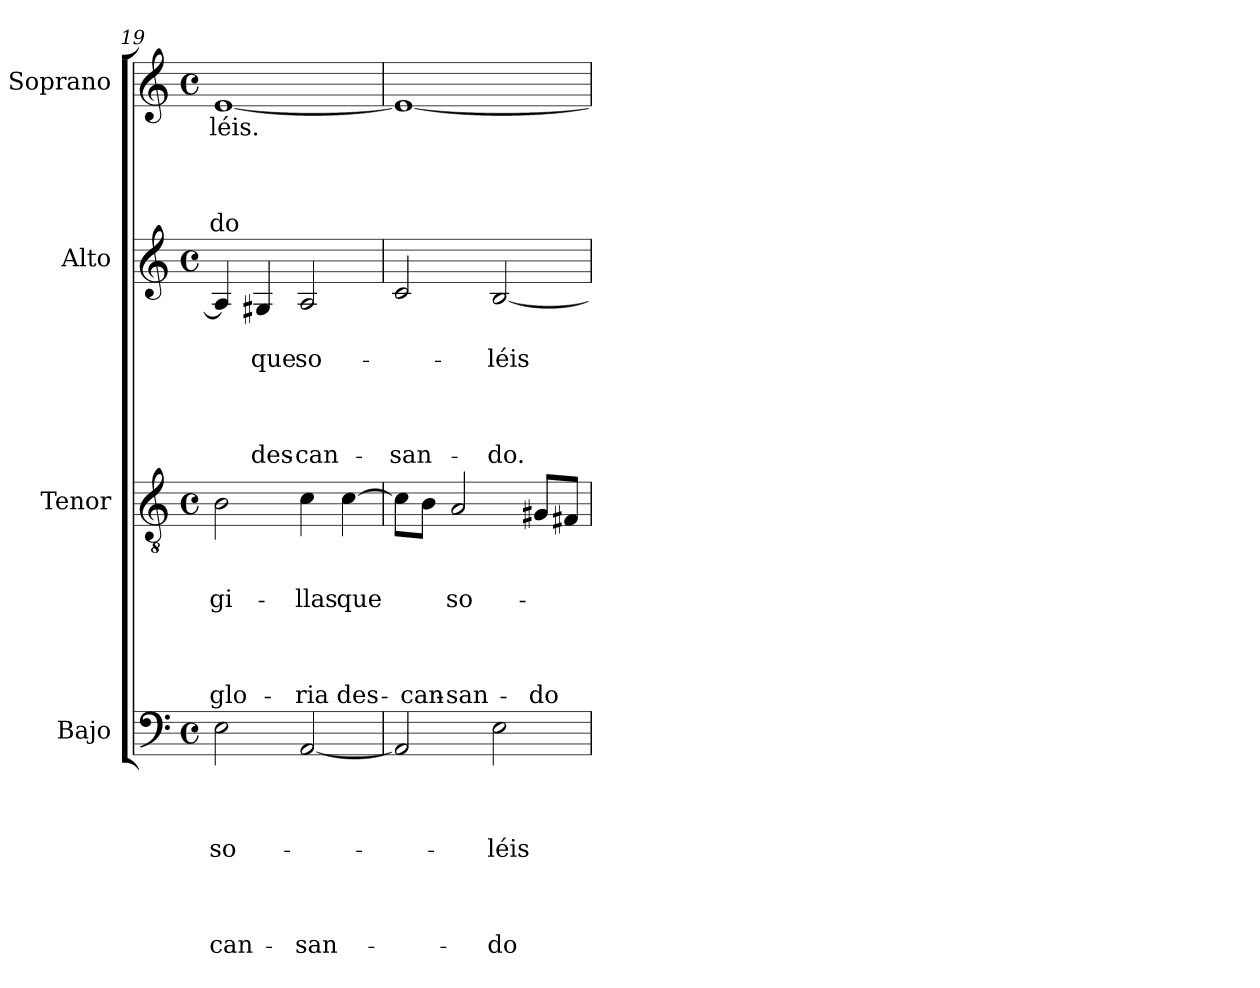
**kern	**text	**text	**text	**text	**text	**text	**text	**text	**kern	**text	**text	**text	**text	**text	**text	**text	**kern	**text	**text	**text	**text	**text	**text	**kern	**text	**text	**text	**text	**text
*part4	*part4	*part4	*part4	*part4	*part4	*part4	*part4	*part4	*part3	*part3	*part3	*part3	*part3	*part3	*part3	*part3	*part2	*part2	*part2	*part2	*part2	*part2	*part2	*part1	*part1	*part1	*part1	*part1	*part1
*staff4	*staff4	*staff4	*staff4	*staff4	*staff4	*staff4	*staff4	*staff4	*staff3	*staff3	*staff3	*staff3	*staff3	*staff3	*staff3	*staff3	*staff2	*staff2	*staff2	*staff2	*staff2	*staff2	*staff2	*staff1	*staff1	*staff1	*staff1	*staff1	*staff1
*I"Bajo	*	*	*	*	*	*	*	*	*I"Tenor	*	*	*	*	*	*	*	*I"Alto	*	*	*	*	*	*	*I"Soprano	*	*	*	*	*
*I'B	*	*	*	*	*	*	*	*	*I'T	*	*	*	*	*	*	*	*I'A	*	*	*	*	*	*	*I'S	*	*	*	*	*
*clefF4	*	*	*	*	*	*	*	*	*clefGv2	*	*	*	*	*	*	*	*clefG2	*	*	*	*	*	*	*clefG2	*	*	*	*	*
*k[]	*	*	*	*	*	*	*	*	*k[]	*	*	*	*	*	*	*	*k[]	*	*	*	*	*	*	*k[]	*	*	*	*	*
*C:	*	*	*	*	*	*	*	*	*C:	*	*	*	*	*	*	*	*C:	*	*	*	*	*	*	*C:	*	*	*	*	*
*M4/4	*	*	*	*	*	*	*	*	*M4/4	*	*	*	*	*	*	*	*M4/4	*	*	*	*	*	*	*M4/4	*	*	*	*	*
*met(c)	*	*	*	*	*	*	*	*	*met(c)	*	*	*	*	*	*	*	*met(c)	*	*	*	*	*	*	*met(c)	*	*	*	*	*
=19	=19	=19	=19	=19	=19	=19	=19	=19	=19	=19	=19	=19	=19	=19	=19	=19	=19	=19	=19	=19	=19	=19	=19	=19	=19	=19	=19	=19	=19
!	!	!	!	!LO:LY:b	!	!	!	!LO:LY:b	!	!	!	!LO:LY:b	!	!	!	!LO:LY:b	!	!	!	!	!	!	!	!	!LO:LY:b	!	!	!	!LO:LY:b
2E\	.	.	.	so-	.	.	.	-can-	2B\	.	.	-gi-	.	.	.	glo-	4A/]	.	.	.	.	.	.	[1e	-léis.	.	.	.	-do
!	!	!	!	!	!	!	!	!	!	!	!	!	!	!	!	!	!	!	!LO:LY:b	!	!	!	!LO:LY:b	!	!	!	!	!	!
.	.	.	.	.	.	.	.	.	.	.	.	.	.	.	.	.	4G#X/	.	que	.	.	.	des-	.	.	.	.	.	.
!	!	!	!	!	!	!	!	!LO:LY:b	!	!	!	!LO:LY:b	!	!	!	!LO:LY:b	!	!	!LO:LY:b	!	!	!	!LO:LY:b	!	!	!	!	!	!
[2AA/	.	.	.	.	.	.	.	-san-	4c\	.	.	-llas	.	.	.	-ria	2A/	.	so-	.	.	.	-can-	.	.	.	.	.	.
!	!	!	!	!	!	!	!	!	!	!	!	!LO:LY:b	!	!	!	!LO:LY:b	!	!	!	!	!	!	!	!	!	!	!	!	!
.	.	.	.	.	.	.	.	.	[4c\	.	.	que	.	.	.	des-	.	.	.	.	.	.	.	.	.	.	.	.	.
=20	=20	=20	=20	=20	=20	=20	=20	=20	=20	=20	=20	=20	=20	=20	=20	=20	=20	=20	=20	=20	=20	=20	=20	=20	=20	=20	=20	=20	=20
!	!	!	!	!	!	!	!	!	!	!	!	!	!	!	!	!	!	!	!	!	!	!	!LO:LY:b	!	!	!	!	!	!
2AA/]	.	.	.	.	.	.	.	.	8c\L]	.	.	.	.	.	.	.	2c/	.	.	.	.	.	-san-	1e_	.	.	.	.	.
!	!	!	!	!	!	!	!	!	!	!	!	!	!	!	!	!LO:LY:b	!	!	!	!	!	!	!	!	!	!	!	!	!
.	.	.	.	.	.	.	.	.	8B\J	.	.	.	.	.	.	-can-	.	.	.	.	.	.	.	.	.	.	.	.	.
!	!	!	!	!	!	!	!	!	!	!	!	!LO:LY:b	!	!	!	!LO:LY:b	!	!	!	!	!	!	!	!	!	!	!	!	!
.	.	.	.	.	.	.	.	.	2A/	.	.	so-	.	.	.	-san-	.	.	.	.	.	.	.	.	.	.	.	.	.
!	!	!	!	!LO:LY:b	!	!	!	!LO:LY:b	!	!	!	!	!	!	!	!	!	!	!LO:LY:b	!	!	!	!LO:LY:b	!	!	!	!	!	!
2E\	.	.	.	-léis	.	.	.	-do	.	.	.	.	.	.	.	.	[2B/	.	-léis	.	.	.	-do.	.	.	.	.	.	.
!	!	!	!	!	!	!	!	!	!	!	!	!	!	!	!	!LO:LY:b	!	!	!	!	!	!	!	!	!	!	!	!	!
.	.	.	.	.	.	.	.	.	8G#X/L	.	.	.	.	.	.	-do	.	.	.	.	.	.	.	.	.	.	.	.	.
.	.	.	.	.	.	.	.	.	8F#X/J	.	.	.	.	.	.	.	.	.	.	.	.	.	.	.	.	.	.	.	.
=	=	=	=	=	=	=	=	=	=	=	=	=	=	=	=	=	=	=	=	=	=	=	=	=	=	=	=	=	=
*-	*-	*-	*-	*-	*-	*-	*-	*-	*-	*-	*-	*-	*-	*-	*-	*-	*-	*-	*-	*-	*-	*-	*-	*-	*-	*-	*-	*-	*-
